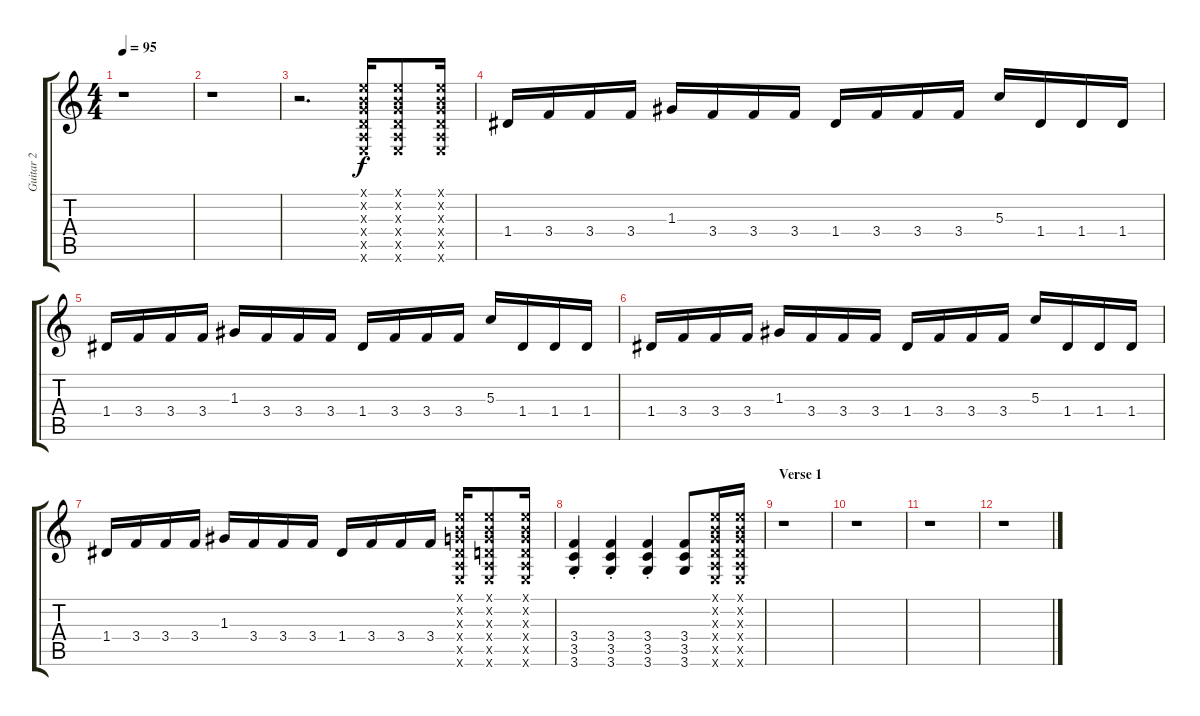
\track ("Guitar 2" "Guitar 2") {instrument electricguitarclean}
\staff {score tabs}
\tuning (E4 B3 G3 D3 A2 E2) {hide}
\ts (4 4)
\tempo 95
\clef g2
\ks c
r.1{dy f instrument electricguitarclean} |
r.1 |
r.2{d} (0.1{x} 0.2{x} 0.3{x} 0.4{x} 0.5{x} 0.6{x}).16 (0.1{x} 0.2{x} 0.3{x} 0.4{x} 0.5{x} 0.6{x}).8 (0.1{x} 0.2{x} 0.3{x} 0.4{x} 0.5{x} 0.6{x}).16 |
1.4.16 3.4.16 3.4.16 3.4.16 1.3.16 3.4.16 3.4.16 3.4.16 1.4.16 3.4.16 3.4.16 3.4.16 5.3.16 1.4.16 1.4.16 1.4.16 |
1.4.16 3.4.16 3.4.16 3.4.16 1.3.16 3.4.16 3.4.16 3.4.16 1.4.16 3.4.16 3.4.16 3.4.16 5.3.16 1.4.16 1.4.16 1.4.16 |
1.4.16 3.4.16 3.4.16 3.4.16 1.3.16 3.4.16 3.4.16 3.4.16 1.4.16 3.4.16 3.4.16 3.4.16 5.3.16 1.4.16 1.4.16 1.4.16 |
1.4.16 3.4.16 3.4.16 3.4.16 1.3.16 3.4.16 3.4.16 3.4.16 1.4.16 3.4.16 3.4.16 3.4.16 (0.1{x} 0.2{x} 0.3{x} 1.4{x} 0.5{x} 0.6{x}).16 (0.1{x} 0.2{x} 0.3{x} 0.4{x} 0.5{x} 0.6{x}).8 (0.1{x} 0.2{x} 0.3{x} 0.4{x} 0.5{x} 0.6{x}).16 |
(3.4{st} 3.5{st} 3.6{st}).4 (3.4{st} 3.5{st} 3.6{st}).4 (3.4{st} 3.5{st} 3.6{st}).4 (3.4 3.5 3.6).8 (0.1{x} 0.2{x} 0.3{x} 0.4{x} 0.5{x} 0.6{x}).16 (0.1{x} 0.2{x} 0.3{x} 0.4{x} 0.5{x} 0.6{x}).16 |
\section ("" "Verse 1")
r.1 |
r.1 |
r.1 |
r.1
